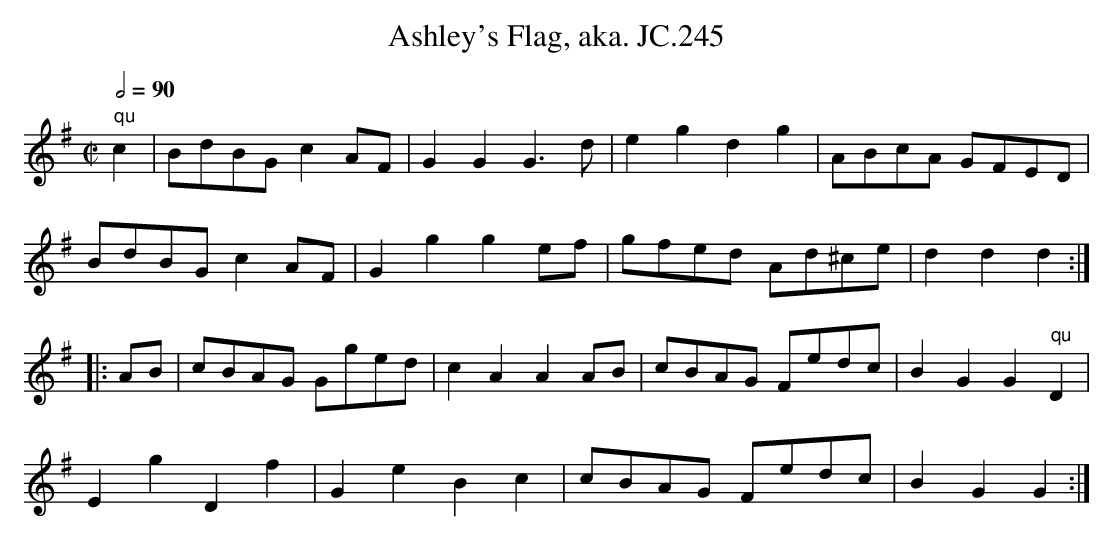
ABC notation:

X:1
T:Ashley's Flag, aka. JC.245
M:C|
L:1/8
Q:2/4=90
K:G
" qu"c2|\\
BdBG c2AF|G2G2 G3d|e2g2 d2g2|ABcA GFED|
BdBG c2AF|G2g2 g2ef|gfed Ad^ce|d2d2 d2:|
|:AB|cBAG Gged|c2A2 A2AB|cBAG Fedc|B2G2 G2" qu"D2|
E2g2 D2f2|G2e2 B2c2|cBAG Fedc|B2G2 G2:|
